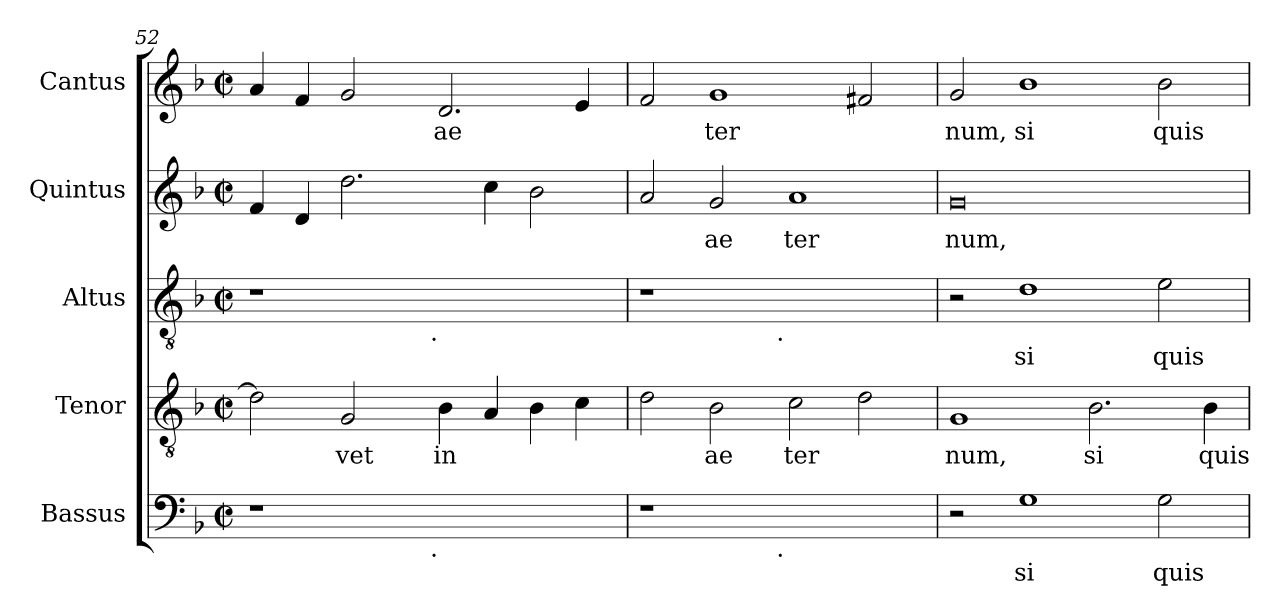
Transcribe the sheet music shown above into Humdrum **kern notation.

**kern	**text	**kern	**text	**kern	**text	**kern	**text	**kern	**text
*part5	*part5	*part4	*part4	*part3	*part3	*part2	*part2	*part1	*part1
*staff5	*staff5	*staff4	*staff4	*staff3	*staff3	*staff2	*staff2	*staff1	*staff1
*I"Bassus	*	*I"Tenor	*	*I"Altus	*	*I"Quintus	*	*I"Cantus	*
*clefF4	*	*clefGv2	*	*clefGv2	*	*clefG2	*	*clefG2	*
*k[b-]	*	*k[b-]	*	*k[b-]	*	*k[b-]	*	*k[b-]	*
*F:	*	*F:	*	*F:	*	*F:	*	*F:	*
*M2/2	*	*M2/2	*	*M2/2	*	*M2/2	*	*M2/2	*
*met(c|)	*	*met(c|)	*	*met(c|)	*	*met(c|)	*	*met(c|)	*
=52	=52	=52	=52	=52	=52	=52	=52	=52	=52
!	!	!	!LO:LY:b:cj	!	!	!	!LO:LY:b:cj	!	!LO:LY:b:cj
*^	*	*	*	*^	*	*	*	*	*
1r	2ryy	.	2d\]	.	1r	2ryy	.	4f/	.	4a/	.
!	!	!	!	!	!	!	!	!	!LO:LY:b:cj	!	!LO:LY:b:cj
.	.	.	.	.	.	.	.	4d/	.	4f/	.
!	!	!	!	!LO:LY:b:cj	!	!	!	!	!LO:LY:b:cj	!	!LO:LY:b:cj
.	4ryy	.	2G/	vet	.	4ryy	.	2.dd\	.	2g/	.
.	8...ryy	.	.	.	.	8...ryy	.	.	.	.	.
!	!	!	!	!	!	!LO:TX:b:t=.	!	!	!	!	!
!	!LO:TX:b:t=.	!	!	!	!	!	!	!	!	!	!
.	1ryy	.	.	.	.	1ryy	.	.	.	.	.
!	!	!	!	!LO:LY:b:cj	!	!	!	!	!	!	!LO:LY:b:cj
1ryy	.	.	4B-\	in	1ryy	.	.	.	.	2.d/	ae-
!	!	!	!	!LO:LY:b:cj	!	!	!	!	!LO:LY:b:cj	!	!
.	.	.	4A/	.	.	.	.	4cc\	.	.	.
!	!	!	!	!LO:LY:b:cj	!	!	!	!	!LO:LY:b:cj	!	!
.	.	.	4B-\	.	.	.	.	2b-\	.	.	.
!	!	!	!	!LO:LY:b:cj	!	!	!	!	!	!	!LO:LY:b:cj
.	.	.	4c\	.	.	.	.	.	.	4e/	--
.	64ryy	.	.	.	.	64ryy	.	.	.	.	.
=53	=53	=53	=53	=53	=53	=53	=53	=53	=53	=53	=53
!	!	!	!	!LO:LY:b:cj	!	!	!	!	!LO:LY:b:cj	!	!LO:LY:b:cj
1r	2ryy	.	2d\	.	1r	2ryy	.	2a/	.	2f/	--
!	!	!	!	!LO:LY:b:cj	!	!	!	!	!LO:LY:b:cj	!	!LO:LY:b:cj
.	4...ryy	.	2B-\	ae	.	4...ryy	.	2g/	ae	1g	-ter-
!	!	!	!	!	!	!LO:TX:b:t=.	!	!	!	!	!
!	!LO:TX:b:t=.	!	!	!	!	!	!	!	!	!	!
.	1ryy	.	.	.	.	1ryy	.	.	.	.	.
!	!	!	!	!LO:LY:b:cj	!	!	!	!	!LO:LY:b:cj	!	!
1ryy	.	.	2c\	ter	1ryy	.	.	1a	ter	.	.
!	!	!	!	!LO:LY:b:cj	!	!	!	!	!	!	!LO:LY:b:cj
.	.	.	2d\	.	.	.	.	.	.	2f#/	--
.	32ryy	.	.	.	.	32ryy	.	.	.	.	.
=54	=54	=54	=54	=54	=54	=54	=54	=54	=54	=54	=54
!	!	!	!	!LO:LY:b:cj	!	!	!	!	!LO:LY:b:cj	!	!LO:LY:b:cj
*v	*v	*	*	*	*v	*v	*	*	*	*	*
2r	.	1G	num,	2r	.	0g	num,	2g/	-num,
!	!LO:LY:b:cj	!	!	!	!LO:LY:b:cj	!	!	!	!LO:LY:b:cj
1G	si	.	.	1d	si	.	.	1b-	si
!	!	!	!LO:LY:b:cj	!	!	!	!	!	!
.	.	2.B-\	si	.	.	.	.	.	.
!	!LO:LY:b:cj	!	!	!	!LO:LY:b:cj	!	!	!	!LO:LY:b:cj
2G\	quis	.	.	2e\	quis	.	.	2b-\	quis
!	!	!	!LO:LY:b:cj	!	!	!	!	!	!
.	.	4B-\	quis	.	.	.	.	.	.
=	=	=	=	=	=	=	=	=	=
*-	*-	*-	*-	*-	*-	*-	*-	*-	*-
